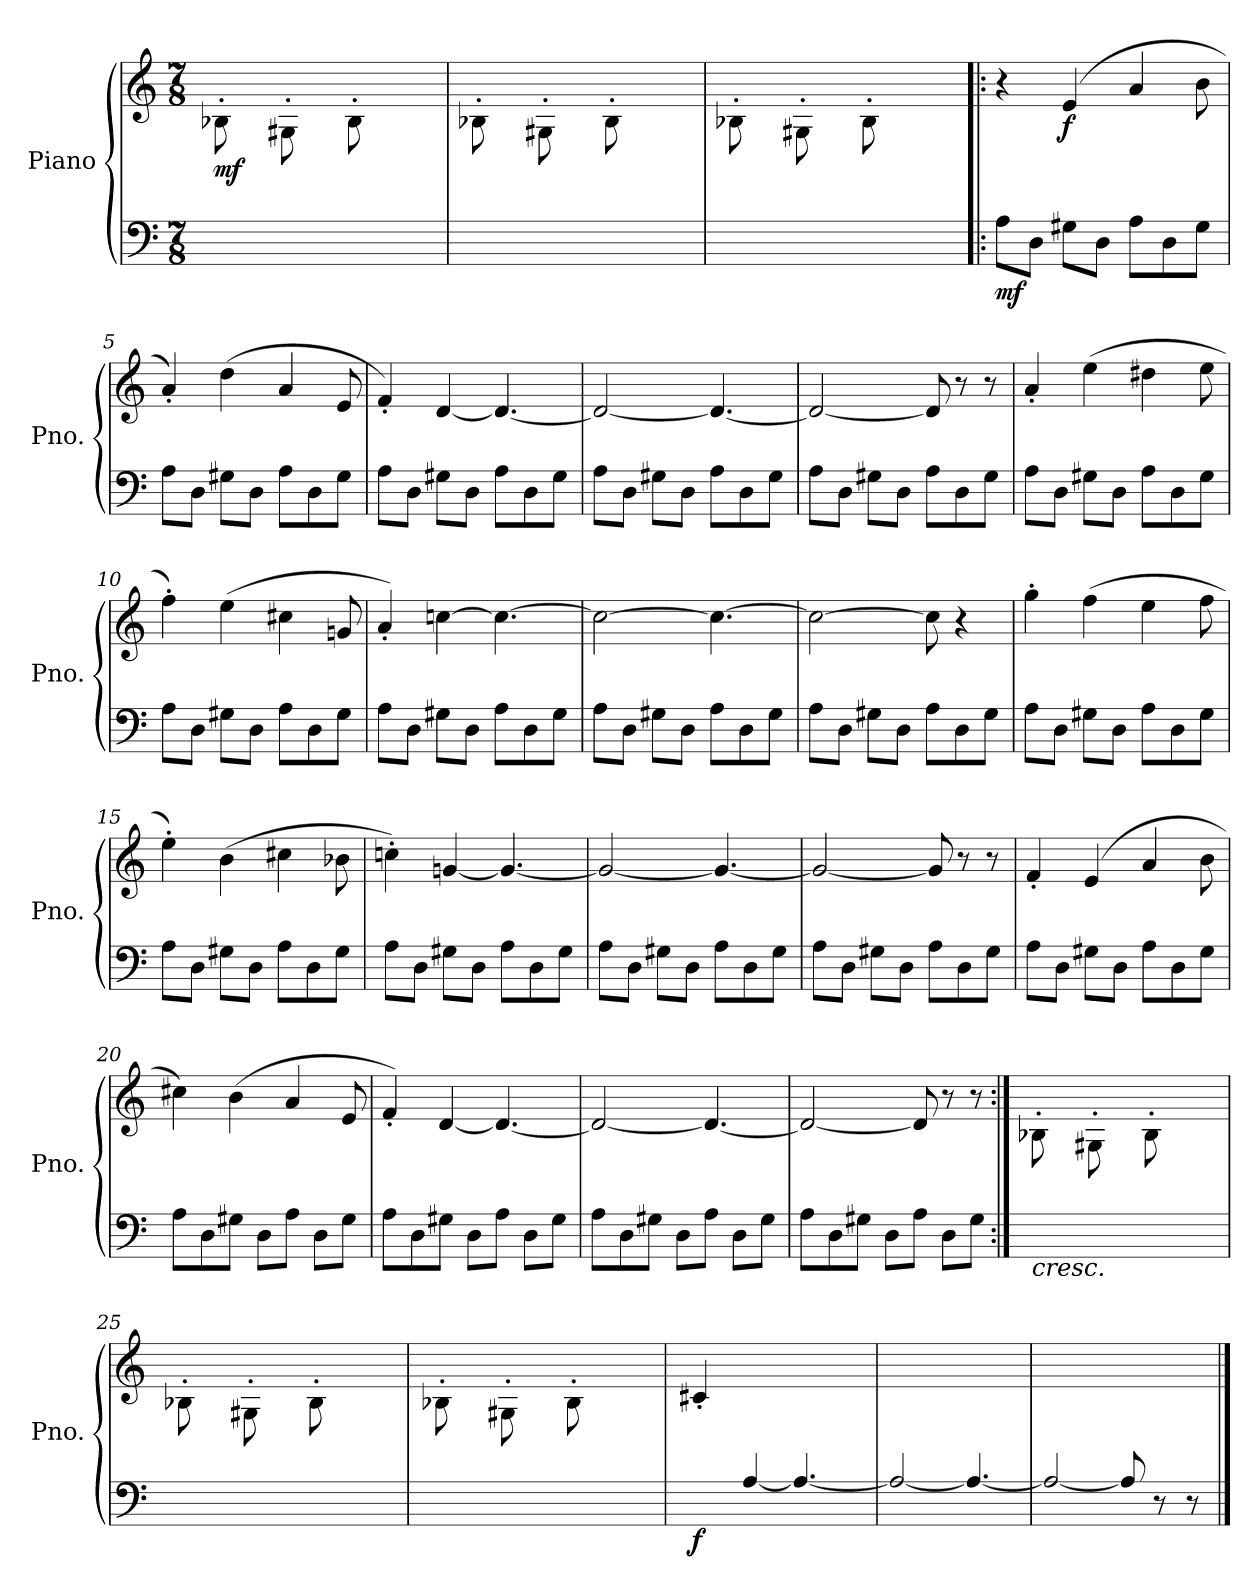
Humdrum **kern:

**kern	**kern	**dynam
*part1	*part1	*part1
*staff2	*staff1	*staff1/2
*I"Piano	*	*
*I'Pno.	*	*
*clefF4	*clefG2	*
*k[]	*k[]	*
*M7/8	*M7/8	*
*MM98	*MM98	*
=1	=1	=1
*^	*	*
!	!	!	!LO:DY:b
8ryy	2..ryy	8B-X'\L	mf
8B-X'/J	.	8ryy	.
8ryy	.	8G#X'\L	.
8G#X'/J	.	8ryy	.
8ryy	.	8B-'\L	.
8B-/	.	4ryy	.
8G#'/J	.	.	.
=2	=2	=2	=2
8ryy	2..ryy	8B-X'\L	.
8B-X'/J	.	8ryy	.
8ryy	.	8G#X'\L	.
8G#X'/J	.	8ryy	.
8ryy	.	8B-'\L	.
8B-/	.	4ryy	.
8G#'/J	.	.	.
=3	=3	=3	=3
8ryy	2..ryy	8B-X'\L	.
8B-X'/J	.	8ryy	.
8ryy	.	8G#X'\L	.
8G#X'/J	.	8ryy	.
8ryy	.	8B-'\L	.
8B-/	.	4ryy	.
8G#'/J	.	.	.
*v	*v	*	*
!!LO:LB:g=z
=4!|:	=4!|:	=4!|:
!	!	!LO:DY:b=2
8A\L	4r	mf
8D\J	.	.
!	!	!LO:DY:b
8G#X\L	(>4e/	f
8D\J	.	.
8A\L	4a/	.
8D\	.	.
8G#\J	8b\	.
=5	=5	=5
8A\L	4a'/)	.
8D\J	.	.
8G#X\L	(>4dd\	.
8D\J	.	.
8A\L	4a/	.
8D\	.	.
8G#\J	8e/	.
=6	=6	=6
8A\L	4f'/)	.
8D\J	.	.
8G#X\L	[4d/	.
8D\J	.	.
8A\L	4.d/_	.
8D\	.	.
8G#\J	.	.
!!LO:LB:g=z
=7	=7	=7
8A\L	2d/_	.
8D\J	.	.
8G#X\L	.	.
8D\J	.	.
8A\L	4.d/_	.
8D\	.	.
8G#\J	.	.
=8	=8	=8
8A\L	2d/_	.
8D\J	.	.
8G#X\L	.	.
8D\J	.	.
8A\L	8d/]	.
8D\	8r	.
8G#\J	8r	.
=9	=9	=9
8A\L	4a'/	.
8D\J	.	.
8G#X\L	(>4ee\	.
8D\J	.	.
8A\L	4dd#X\	.
8D\	.	.
8G#\J	8ee\	.
!!LO:LB:g=z
=10	=10	=10
8A\L	4ff'\)	.
8D\J	.	.
8G#X\L	(>4ee\	.
8D\J	.	.
8A\L	4cc#X\	.
8D\	.	.
8G#\J	8gn/	.
=11	=11	=11
8A\L	4a'/)	.
8D\J	.	.
8G#X\L	[4ccn\	.
8D\J	.	.
8A\L	4.cc\_	.
8D\	.	.
8G#\J	.	.
=12	=12	=12
8A\L	2cc\_	.
8D\J	.	.
8G#X\L	.	.
8D\J	.	.
8A\L	4.cc\_	.
8D\	.	.
8G#\J	.	.
!!LO:LB:g=z
=13	=13	=13
8A\L	2cc\_	.
8D\J	.	.
8G#X\L	.	.
8D\J	.	.
8A\L	8cc\]	.
8D\	4r	.
8G#\J	.	.
=14	=14	=14
8A\L	4gg'\	.
8D\J	.	.
8G#X\L	(>4ff\	.
8D\J	.	.
8A\L	4ee\	.
8D\	.	.
8G#\J	8ff\	.
=15	=15	=15
8A\L	4ee'\)	.
8D\J	.	.
8G#X\L	(>4b\	.
8D\J	.	.
8A\L	4cc#X\	.
8D\	.	.
8G#\J	8b-X\	.
!!LO:LB:g=z
=16	=16	=16
8A\L	4ccn'\)	.
8D\J	.	.
8G#X\L	[4gn/	.
8D\J	.	.
8A\L	4.g/_	.
8D\	.	.
8G#\J	.	.
=17	=17	=17
8A\L	2g/_	.
8D\J	.	.
8G#X\L	.	.
8D\J	.	.
8A\L	4.g/_	.
8D\	.	.
8G#\J	.	.
=18	=18	=18
8A\L	2g/_	.
8D\J	.	.
8G#X\L	.	.
8D\J	.	.
8A\L	8g/]	.
8D\	8r	.
8G#\J	8r	.
=19	=19	=19
!	!	!LO:DY:b=2
!	!	!LO:DY:n=1:b
8A\L	4f'/	mp mf
8D\J	.	.
8G#X\L	(>4e/	.
8D\J	.	.
8A\L	4a/	.
8D\	.	.
8G#\J	8b\	.
!!LO:PB:g=z
=20	=20	=20
8A\L	4cc#X\)	.
8D\	.	.
8G#X\J	(>4b\	.
8D\L	.	.
8A\J	4a/	.
8D\L	.	.
8G#\J	8e/	.
=21	=21	=21
8A\L	4f'/)	.
8D\	.	.
8G#X\J	[4d/	.
8D\L	.	.
8A\J	4.d/_	.
8D\L	.	.
8G#\J	.	.
=22	=22	=22
8A\L	2d/_	.
8D\	.	.
8G#X\J	.	.
8D\L	.	.
8A\J	4.d/_	.
8D\L	.	.
8G#\J	.	.
=23	=23	=23
8A\L	2d/_	.
8D\	.	.
8G#X\J	.	.
8D\L	.	.
8A\J	8d/]	.
8D\L	8r	.
8G#\J	8r	.
!!LO:LB:g=z
=24:|!	=24:|!	=24:|!
*^	*	*
!LO:TX:b:i:t=cresc.	!	!	!
!	!	!	!LO:DY:b=2
!	!	!	!LO:DY:n=1:b
8ryy	2..ryy	8B-X'\L	p mf
8B-X'/J	.	8ryy	.
8ryy	.	8G#X'\L	.
8G#X'/J	.	8ryy	.
8ryy	.	8B-'\L	.
8B-/	.	4ryy	.
8G#'/J	.	.	.
=25	=25	=25	=25
8ryy	2..ryy	8B-X'\L	.
8B-X'/J	.	8ryy	.
8ryy	.	8G#X'\L	.
8G#X'/J	.	8ryy	.
8ryy	.	8B-'\L	.
8B-/	.	4ryy	.
8G#'/J	.	.	.
=26	=26	=26	=26
8ryy	2..ryy	8B-X'\L	.
8B-X'/J	.	8ryy	.
8ryy	.	8G#X'\L	.
8G#X'/J	.	8ryy	.
8ryy	.	8B-'\L	.
8B-/	.	4ryy	.
8G#'/J	.	.	.
*v	*v	*	*
=27	=27	=27
*	*^	*
!	!	!	!LO:DY:b=2
4ryy	2..ryy	4c#X'/	f
[4A/	.	2ryy	.
4.A/_	.	.	.
.	.	8ryy	.
*	*v	*v	*
=28	=28	=28
2A/_	2..ryy	.
4.A/_	.	.
=29	=29	=29
2A/_	2..ryy	.
8A/]	.	.
8r	.	.
8r	.	.
==	==	==
*-	*-	*-
